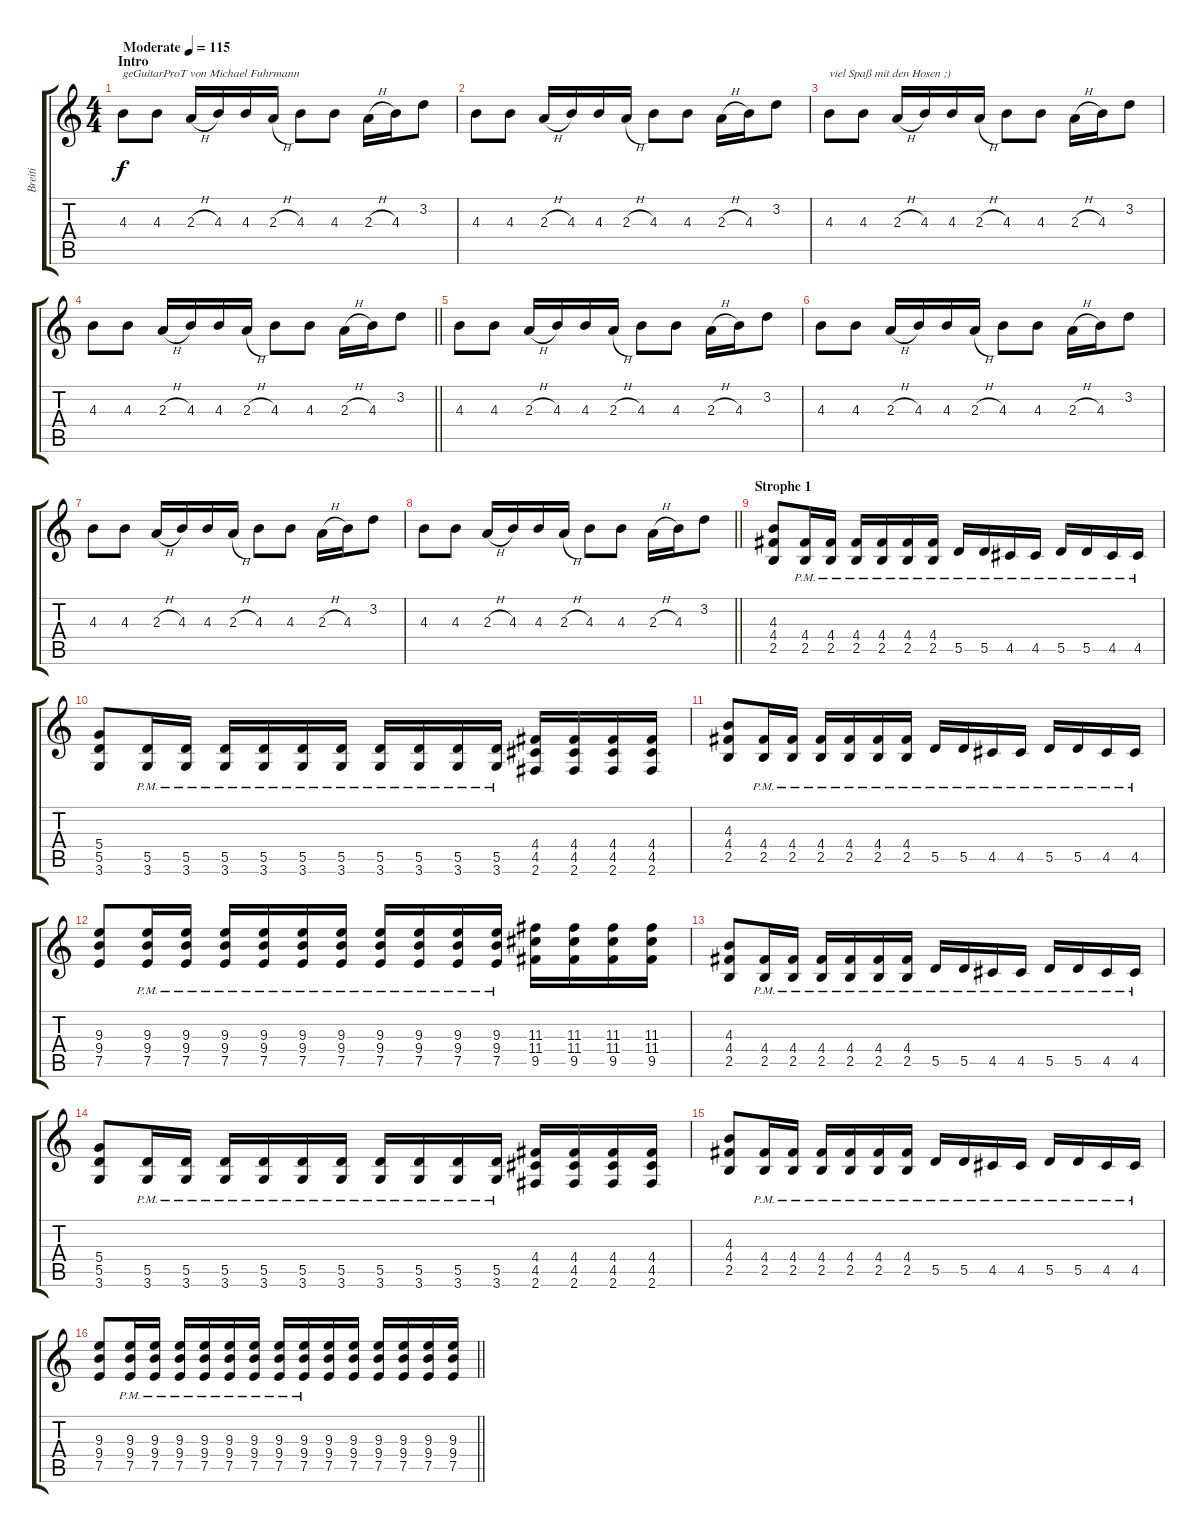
\track ("Breiti" "Breiti") {instrument distortionguitar}
\staff {score tabs}
\tuning (E4 B3 G3 D3 A2 E2) {hide}
\ts (4 4)
\section ("" "Intro")
\tempo (115 "Moderate")
\clef g2
\ks c
4.3.8{txt "geGuitarProT von Michael Fuhrmann" dy f instrument distortionguitar} 4.3.8 2.3{h}.16 4.3.16 4.3.16 2.3{h}.16 4.3.8 4.3.8 2.3{h}.16 4.3.16 3.2.8 |
4.3.8{txt ""} 4.3.8 2.3{h}.16 4.3.16 4.3.16 2.3{h}.16 4.3.8 4.3.8 2.3{h}.16 4.3.16 3.2.8 |
4.3.8{txt "viel Spaß mit den Hosen ;)"} 4.3.8 2.3{h}.16 4.3.16 4.3.16 2.3{h}.16 4.3.8 4.3.8 2.3{h}.16 4.3.16 3.2.8 |
\barLineRight lightlight
4.3.8 4.3.8 2.3{h}.16 4.3.16 4.3.16 2.3{h}.16 4.3.8 4.3.8 2.3{h}.16 4.3.16 3.2.8 |
4.3.8 4.3.8 2.3{h}.16 4.3.16 4.3.16 2.3{h}.16 4.3.8 4.3.8 2.3{h}.16 4.3.16 3.2.8 |
4.3.8 4.3.8 2.3{h}.16 4.3.16 4.3.16 2.3{h}.16 4.3.8 4.3.8 2.3{h}.16 4.3.16 3.2.8 |
4.3.8 4.3.8 2.3{h}.16 4.3.16 4.3.16 2.3{h}.16 4.3.8 4.3.8 2.3{h}.16 4.3.16 3.2.8 |
\barLineRight lightlight
4.3.8 4.3.8 2.3{h}.16 4.3.16 4.3.16 2.3{h}.16 4.3.8 4.3.8 2.3{h}.16 4.3.16 3.2.8 |
\section ("" "Strophe 1")
(4.3 4.4 2.5).8 (4.4{pm} 2.5{pm}).16 (4.4{pm} 2.5{pm}).16 (4.4{pm} 2.5{pm}).16 (4.4{pm} 2.5{pm}).16 (4.4{pm} 2.5{pm}).16 (4.4{pm} 2.5{pm}).16 5.5{pm}.16 5.5{pm}.16 4.5{pm}.16 4.5{pm}.16 5.5{pm}.16 5.5{pm}.16 4.5{pm}.16 4.5{pm}.16 |
(5.4 5.5 3.6).8 (5.5{pm} 3.6{pm}).16 (5.5{pm} 3.6{pm}).16 (5.5{pm} 3.6{pm}).16 (5.5{pm} 3.6{pm}).16 (5.5{pm} 3.6{pm}).16 (5.5{pm} 3.6{pm}).16 (5.5{pm} 3.6{pm}).16 (5.5{pm} 3.6{pm}).16 (5.5{pm} 3.6{pm}).16 (5.5{pm} 3.6{pm}).16 (4.4 4.5 2.6).16 (4.4 4.5 2.6).16 (4.4 4.5 2.6).16 (4.4 4.5 2.6).16 |
(4.3 4.4 2.5).8 (4.4{pm} 2.5{pm}).16 (4.4{pm} 2.5{pm}).16 (4.4{pm} 2.5{pm}).16 (4.4{pm} 2.5{pm}).16 (4.4{pm} 2.5{pm}).16 (4.4{pm} 2.5{pm}).16 5.5{pm}.16 5.5{pm}.16 4.5{pm}.16 4.5{pm}.16 5.5{pm}.16 5.5{pm}.16 4.5{pm}.16 4.5{pm}.16 |
(9.3 9.4 7.5).8 (9.3{pm} 9.4{pm} 7.5{pm}).16 (9.3{pm} 9.4{pm} 7.5{pm}).16 (9.3{pm} 9.4{pm} 7.5{pm}).16 (9.3{pm} 9.4{pm} 7.5{pm}).16 (9.3{pm} 9.4{pm} 7.5{pm}).16 (9.3{pm} 9.4{pm} 7.5{pm}).16 (9.3{pm} 9.4{pm} 7.5{pm}).16 (9.3{pm} 9.4{pm} 7.5{pm}).16 (9.3{pm} 9.4{pm} 7.5{pm}).16 (9.3{pm} 9.4{pm} 7.5{pm}).16 (11.3 11.4 9.5).16 (11.3 11.4 9.5).16 (11.3 11.4 9.5).16 (11.3 11.4 9.5).16 |
(4.3 4.4 2.5).8 (4.4{pm} 2.5{pm}).16 (4.4{pm} 2.5{pm}).16 (4.4{pm} 2.5{pm}).16 (4.4{pm} 2.5{pm}).16 (4.4{pm} 2.5{pm}).16 (4.4{pm} 2.5{pm}).16 5.5{pm}.16 5.5{pm}.16 4.5{pm}.16 4.5{pm}.16 5.5{pm}.16 5.5{pm}.16 4.5{pm}.16 4.5{pm}.16 |
(5.4 5.5 3.6).8 (5.5{pm} 3.6{pm}).16 (5.5{pm} 3.6{pm}).16 (5.5{pm} 3.6{pm}).16 (5.5{pm} 3.6{pm}).16 (5.5{pm} 3.6{pm}).16 (5.5{pm} 3.6{pm}).16 (5.5{pm} 3.6{pm}).16 (5.5{pm} 3.6{pm}).16 (5.5{pm} 3.6{pm}).16 (5.5{pm} 3.6{pm}).16 (4.4 4.5 2.6).16 (4.4 4.5 2.6).16 (4.4 4.5 2.6).16 (4.4 4.5 2.6).16 |
(4.3 4.4 2.5).8 (4.4{pm} 2.5{pm}).16 (4.4{pm} 2.5{pm}).16 (4.4{pm} 2.5{pm}).16 (4.4{pm} 2.5{pm}).16 (4.4{pm} 2.5{pm}).16 (4.4{pm} 2.5{pm}).16 5.5{pm}.16 5.5{pm}.16 4.5{pm}.16 4.5{pm}.16 5.5{pm}.16 5.5{pm}.16 4.5{pm}.16 4.5{pm}.16 |
\barLineRight lightlight
(9.3 9.4 7.5).8 (9.3{pm} 9.4{pm} 7.5{pm}).16 (9.3{pm} 9.4{pm} 7.5{pm}).16 (9.3{pm} 9.4{pm} 7.5{pm}).16 (9.3{pm} 9.4{pm} 7.5{pm}).16 (9.3{pm} 9.4{pm} 7.5{pm}).16 (9.3{pm} 9.4{pm} 7.5{pm}).16 (9.3{pm} 9.4{pm} 7.5{pm}).16 (9.3{pm} 9.4{pm} 7.5{pm}).16 (9.3 9.4 7.5).16 (9.3 9.4 7.5).16 (9.3 9.4 7.5).16 (9.3 9.4 7.5).16 (9.3 9.4 7.5).16 (9.3 9.4 7.5).16
